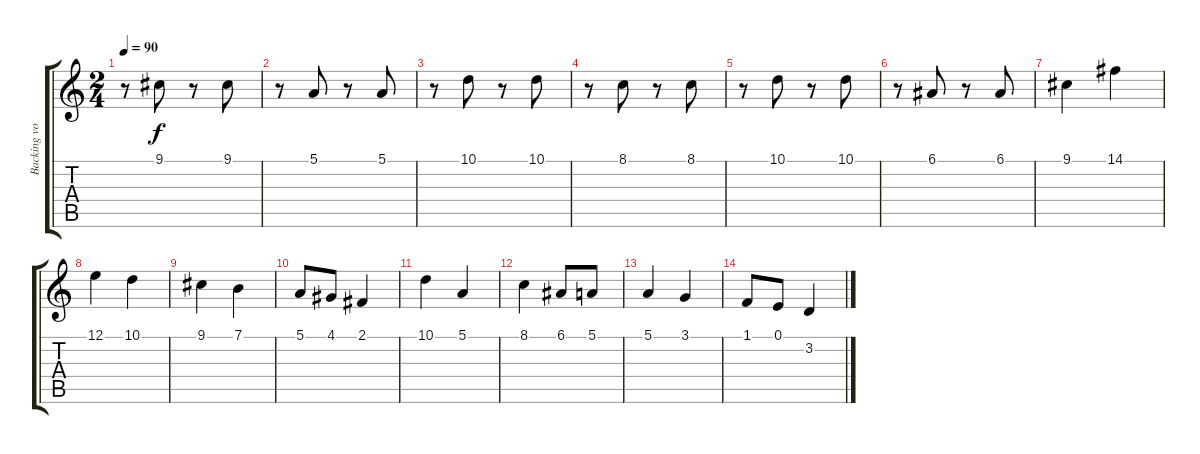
\track ("Backing vocals + effects" "Backing vo") {instrument choiraahs}
\staff {score tabs}
\tuning (E4 B3 G3 D3 A2 E2) {hide}
\ts (2 4)
\tempo 90
\clef g2
\ks c
r.8{dy f} 9.1.8 r.8 9.1.8 |
r.8 5.1.8 r.8 5.1.8 |
r.8 10.1.8 r.8 10.1.8 |
r.8 8.1.8 r.8 8.1.8 |
r.8 10.1.8 r.8 10.1.8 |
r.8 6.1.8 r.8 6.1.8 |
9.1.4{volume 16 instrument pad4choir} 14.1.4 |
12.1.4 10.1.4 |
9.1.4 7.1.4 |
5.1.8 4.1.8 2.1.4 |
10.1.4 5.1.4 |
8.1.4 6.1.8 5.1.8 |
5.1.4 3.1.4 |
1.1.8 0.1.8 3.2.4
